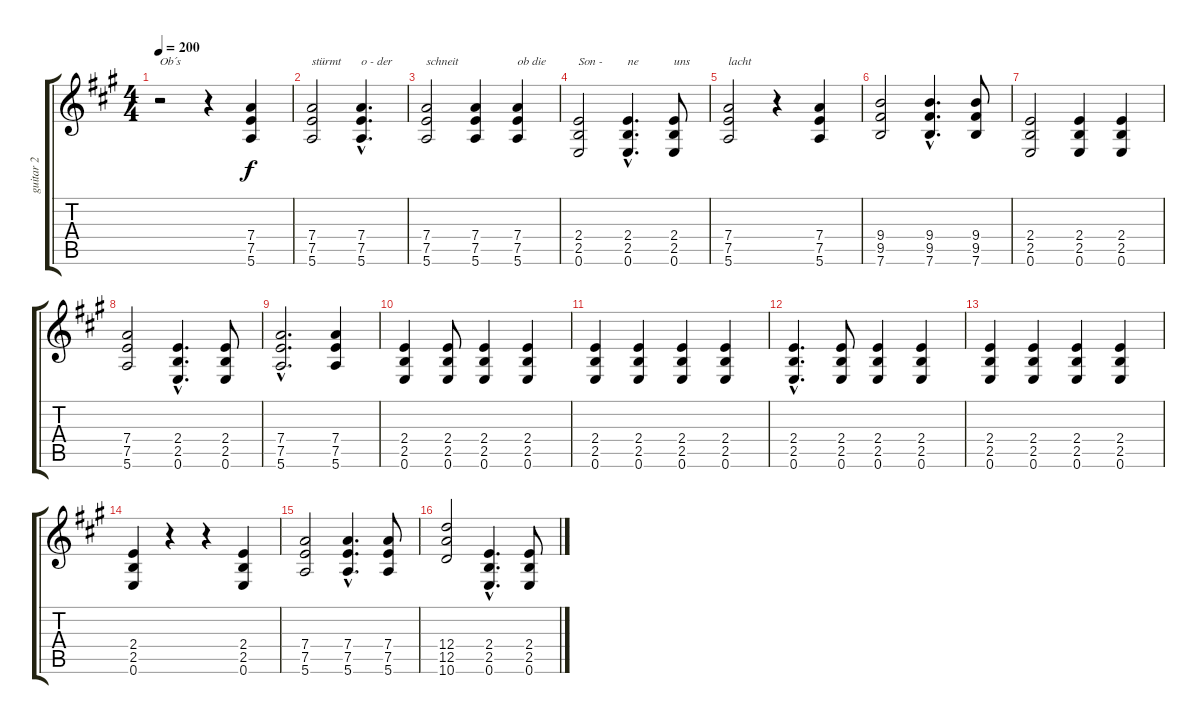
\track ("guitar 2" "guitar 2") {instrument distortionguitar}
\staff {score tabs}
\tuning (E4 B3 G3 D3 A2 E2) {hide}
\ts (4 4)
\tempo 200
\clef g2
\ks a
r.2{txt "Ob´s" dy f instrument distortionguitar} r.4 (7.4 7.5 5.6).4 |
(7.4 7.5 5.6).2{txt "stürmt "} (7.4{hac} 7.5{hac} 5.6{hac}).4{d txt "o - der"} |
(7.4 7.5 5.6).2{txt "schneit"} (7.4 7.5 5.6).4 (7.4 7.5 5.6).4{txt "ob die"} |
(2.4 2.5 0.6).2{txt "Son - "} (2.4{hac} 2.5{hac} 0.6{hac}).4{d txt "ne"} (2.4 2.5 0.6).8{txt "uns"} |
(7.4 7.5 5.6).2{txt "lacht"} r.4 (7.4 7.5 5.6).4 |
(9.4 9.5 7.6).2 (9.4{hac} 9.5{hac} 7.6{hac}).4{d} (9.4 9.5 7.6).8 |
(2.4 2.5 0.6).2 (2.4 2.5 0.6).4 (2.4 2.5 0.6).4 |
(7.4 7.5 5.6).2 (2.4{hac} 2.5{hac} 0.6{hac}).4{d} (2.4 2.5 0.6).8 |
(7.4{hac} 7.5{hac} 5.6{hac}).2{d} (7.4 7.5 5.6).4 |
(2.4 2.5 0.6).4 (2.4 2.5 0.6).8 (2.4 2.5 0.6).4 (2.4 2.5 0.6).4 |
(2.4 2.5 0.6).4 (2.4 2.5 0.6).4 (2.4 2.5 0.6).4 (2.4 2.5 0.6).4 |
(2.4{hac} 2.5{hac} 0.6{hac}).4{d} (2.4 2.5 0.6).8 (2.4 2.5 0.6).4 (2.4 2.5 0.6).4 |
(2.4 2.5 0.6).4 (2.4 2.5 0.6).4 (2.4 2.5 0.6).4 (2.4 2.5 0.6).4 |
(2.4 2.5 0.6).4 r.4 r.4 (2.4 2.5 0.6).4 |
(7.4 7.5 5.6).2 (7.4{hac} 7.5{hac} 5.6{hac}).4{d} (7.4 7.5 5.6).8 |
(12.4 12.5 10.6).2 (2.4{hac} 2.5{hac} 0.6{hac}).4{d} (2.4 2.5 0.6).8
